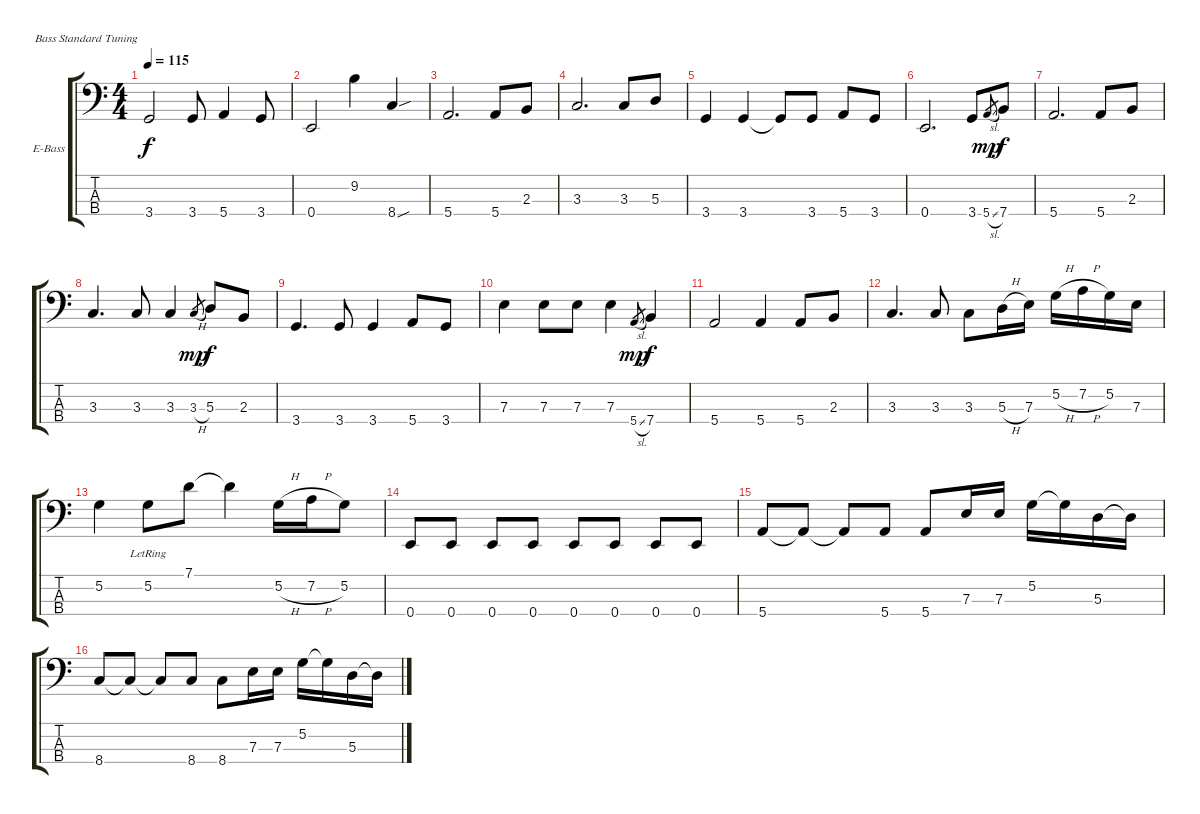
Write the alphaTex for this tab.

\defaultSystemsLayout 4
\bracketExtendMode groupsimilarinstruments
\firstSystemTrackNameOrientation horizontal
\otherSystemsTrackNameOrientation horizontal
\track ("Electric Bass" "E-Bass") {instrument electricbassfinger}
\staff {score tabs}
\tuning (G2 D2 A1 E1)
\ts (4 4)
\tempo 115
\clef f4
\ks c
3.4.2{dy f} 3.4.8 5.4.4 3.4.8 |
0.4.2 9.2.4 8.4{sou}.4 |
5.4.2{d} 5.4.8 2.3.8 |
3.3.2{d} 3.3.8 5.3.8 |
3.4.4 3.4.4 3.4{t}.8 3.4.8 5.4.8 3.4.8 |
0.4.2{d} 3.4.8 5.4{sl}.8{gr dy mp} 7.4.8{dy f} |
5.4.2{d} 5.4.8 2.3.8 |
3.3.4{d} 3.3.8 3.3.4 3.3{h}.8{gr dy mp} 5.3.8{dy f} 2.3.8 |
3.4.4{d} 3.4.8 3.4.4 5.4.8 3.4.8 |
7.3.4 7.3.8 7.3.8 7.3.4 5.4{sl}.8{gr dy mp} 7.4.4{dy f} |
5.4.2 5.4.4 5.4.8 2.3.8 |
3.3.4{d} 3.3.8 3.3.8 5.3{h}.16 7.3.16 5.2{h}.16 7.2{h}.16 5.2.16 7.3.16 |
5.2.4 5.2{lr}.8 7.1.8 7.1{t}.4 5.2{h}.16 7.2{h}.16 5.2.8 |
0.4.8 0.4.8 0.4.8 0.4.8 0.4.8 0.4.8 0.4.8 0.4.8 |
5.4.8 5.4{t}.8 5.4{t}.8 5.4.8 5.4.8 7.3.16 7.3.16 5.2.16 5.2{t}.16 5.3.16 5.3{t}.16 |
8.4.8 8.4{t}.8 8.4{t}.8 8.4.8 8.4.8 7.3.16 7.3.16 5.2.16 5.2{t}.16 5.3.16 5.3{t}.16
